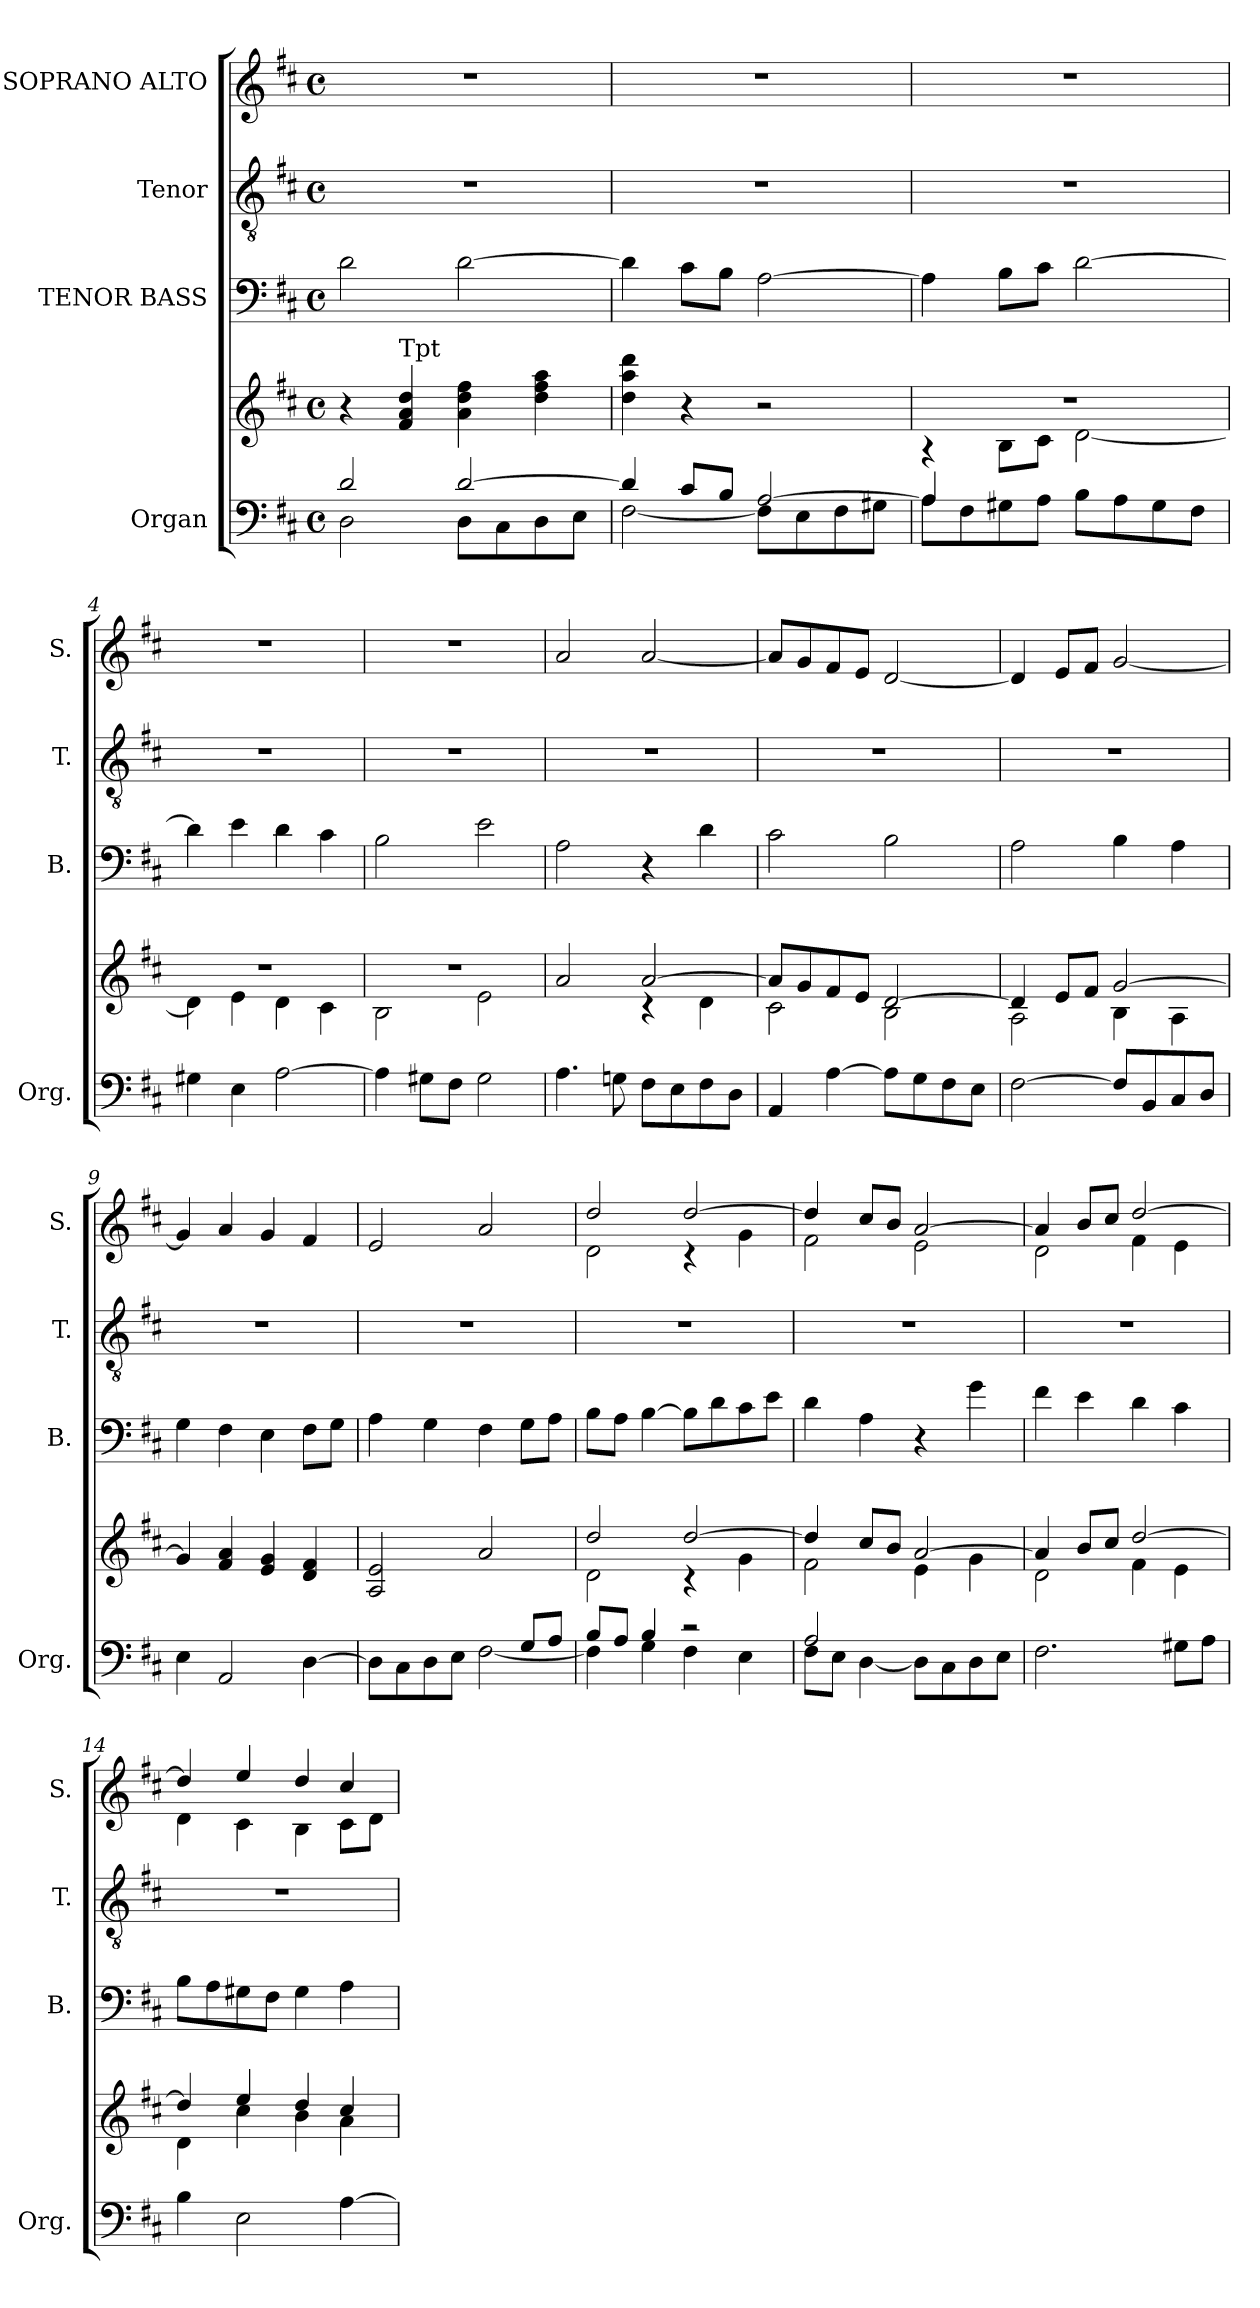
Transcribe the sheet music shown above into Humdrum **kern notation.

**kern	**kern	**kern	**kern	**kern
*part4	*part4	*part3	*part2	*part1
*staff5	*staff4	*staff3	*staff2	*staff1
*I"Organ	*	*I"TENOR BASS	*I"Tenor	*I"SOPRANO ALTO
*I'Org.	*	*I'B.	*I'T.	*I'S.
!!LO:PB:g=z
*clefF4	*clefG2	*clefF4	*clefGv2	*clefG2
*	*	*	*ITrd7c12	*
*k[f#c#]	*k[f#c#]	*k[f#c#]	*k[f#c#]	*k[f#c#]
*D:	*D:	*D:	*D:	*D:
*M4/4	*M4/4	*M4/4	*M4/4	*M4/4
*met(c)	*met(c)	*met(c)	*met(c)	*met(c)
*MM168	*MM168	*MM168	*MM168	*MM168
=1	=1	=1	=1	=1
*^	*	*	*	*
2di/	2Di\	4r	2di\	1r	1r
!	!	!LO:TX:a:t=Tpt	!	!	!
.	.	4f#i/ 4ai 4ddi	.	.	.
[2di/	8Di\L	4ai\ 4ddi 4ff#i	[2di\	.	.
.	8C#i\	.	.	.	.
.	8Di\	4ddi\ 4ff#i 4aai	.	.	.
.	8Ei\J	.	.	.	.
=2	=2	=2	=2	=2	=2
4di/]	[2F#i\	4ddi\ 4aai 4dddi	4di\]	1r	1r
8c#i/L	.	4r	8c#i\L	.	.
8Bi/J	.	.	8Bi\J	.	.
[2Ai/	8F#i\L]	2r	[2Ai\	.	.
.	8Ei\	.	.	.	.
.	8F#i\	.	.	.	.
.	8G#Xi\J	.	.	.	.
=3	=3	=3	=3	=3	=3
*	*	*^	*	*	*
4Ai/]	8Ai\L	1r	4r	4Ai\]	1r	1r
.	8F#i\	.	.	.	.	.
4ryy	8G#Xi\	.	8Bi\L	8Bi\L	.	.
.	8Ai\J	.	8c#i\J	8c#i\J	.	.
2ryy	8Bi\L	.	[2di\	[2di\	.	.
.	8Ai\	.	.	.	.	.
.	8G#i\	.	.	.	.	.
.	8F#i\J	.	.	.	.	.
*v	*v	*	*	*	*	*
=4	=4	=4	=4	=4	=4
4G#Xi\	1r	4di\]	4di\]	1r	1r
4Ei\	.	4ei\	4ei\	.	.
[2Ai\	.	4di\	4di\	.	.
.	.	4c#i\	4c#i\	.	.
=5	=5	=5	=5	=5	=5
4Ai\]	1r	2Bi\	2Bi\	1r	1r
8G#Xi\L	.	.	.	.	.
8F#i\J	.	.	.	.	.
2G#i\	.	2ei\	2ei\	.	.
!!LO:LB:g=z
=6	=6	=6	=6	=6	=6
4.Ai\	2ai/	2ryy	2Ai\	1r	2ai/
8Gni\	.	.	.	.	.
8F#i\L	[2ai/	4r	4r	.	[2ai/
8Ei\	.	.	.	.	.
8F#i\	.	4di\	4di\	.	.
8Di\J	.	.	.	.	.
=7	=7	=7	=7	=7	=7
4AAi/	8ai/L]	2c#i\	2c#i\	1r	8ai/L]
.	8gi/	.	.	.	8gi/
[4Ai\	8f#i/	.	.	.	8f#i/
.	8ei/J	.	.	.	8ei/J
8Ai\L]	[2di/	2Bi\	2Bi\	.	[2di/
8Gi\	.	.	.	.	.
8F#i\	.	.	.	.	.
8Ei\J	.	.	.	.	.
=8	=8	=8	=8	=8	=8
[2F#i\	4di/]	2Ai\	2Ai\	1r	4di/]
.	8ei/L	.	.	.	8ei/L
.	8f#i/J	.	.	.	8f#i/J
8F#i/L]	[2gi/	4Bi\	4Bi\	.	[2gi/
8BBi/	.	.	.	.	.
8C#i/	.	4Ai\	4Ai\	.	.
8Di/J	.	.	.	.	.
*	*v	*v	*	*	*
=9	=9	=9	=9	=9
4Ei\	4gi/]	4Gi\	1r	4gi/]
2AAi/	4f#i/ 4ai	4F#i\	.	4ai/
.	4ei/ 4gi	4Ei\	.	4gi/
[4Di\	4di/ 4f#i	8F#i\L	.	4f#i/
.	.	8Gi\J	.	.
=10	=10	=10	=10	=10
*^	*	*	*	*
2ryy	8Di\L]	2Ai/ 2ei	4Ai\	1r	2ei/
.	8C#i\	.	.	.	.
.	8Di\	.	4Gi\	.	.
.	8Ei\J	.	.	.	.
4ryy	[2F#i\	2ai/	4F#i\	.	2ai/
8Gi/L	.	.	8Gi\L	.	.
8Ai/J	.	.	8Ai\J	.	.
=11	=11	=11	=11	=11	=11
*	*	*^	*	*	*^
8Bi/L	4F#i\]	2ddi/	2di\	8Bi\L	1r	2ddi/	2di\
8Ai/J	.	.	.	8Ai\J	.	.	.
4Bi/	4Gi\	.	.	[4Bi\	.	.	.
2r	4F#i\	[2ddi/	4r	8Bi\L]	.	[2ddi/	4r
.	.	.	.	8di\	.	.	.
.	4Ei\	.	4gi\	8c#i\	.	.	4gi\
.	.	.	.	8ei\J	.	.	.
!!LO:LB:g=z	!!
=12	=12	=12	=12	=12	=12	=12	=12
2Ai/	8F#i\L	4ddi/]	2f#i\	4di\	1r	4ddi/]	2f#i\
.	8Ei\J	.	.	.	.	.	.
.	[4Di\	8cc#i/L	.	4Ai\	.	8cc#i/L	.
.	.	8bi/J	.	.	.	8bi/J	.
2ryy	8Di\L]	[2ai/	4ei\	4r	.	[2ai/	2ei\
.	8C#i\	.	.	.	.	.	.
.	8Di\	.	4gi\	4gi\	.	.	.
.	8Ei\J	.	.	.	.	.	.
*v	*v	*	*	*	*	*	*
=13	=13	=13	=13	=13	=13	=13
2.F#i\	4ai/]	2di\	4f#i\	1r	4ai/]	2di\
.	8bi/L	.	4ei\	.	8bi/L	.
.	8cc#i/J	.	.	.	8cc#i/J	.
.	[2ddi/	4f#i\	4di\	.	[2ddi/	4f#i\
8G#Xi\L	.	4ei\	4c#i\	.	.	4ei\
8Ai\J	.	.	.	.	.	.
=14	=14	=14	=14	=14	=14	=14
4Bi\	4ddi/]	4di\	8Bi\L	1r	4ddi/]	4di\
.	.	.	8Ai\	.	.	.
2Ei\	4eei/	4cc#i\	8G#Xi\	.	4eei/	4c#i\
.	.	.	8F#i\J	.	.	.
.	4ddi/	4bi\	4G#i\	.	4ddi/	4Bi\
[4Ai\	4cc#i/	4ai\	4Ai\	.	4cc#i/	8c#i\L
.	.	.	.	.	.	8di\J
*	*v	*v	*	*	*v	*v
=	=	=	=	=
*-	*-	*-	*-	*-
